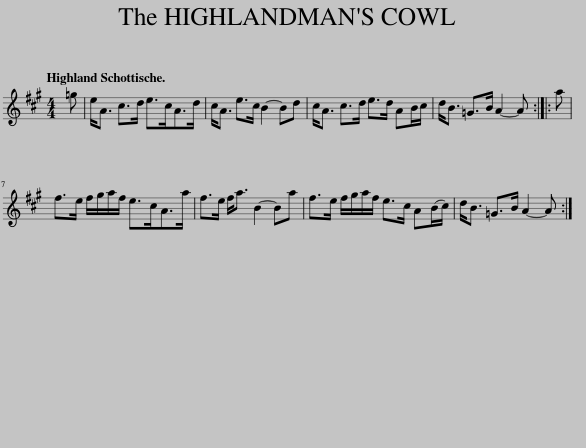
X:1
L:1/8
Q:1/4=120
M:4/4
I:linebreak $
K:A
V:1 treble
V:1
 =g | e<A c>d e>cA>d | c<A e>c B2- Bd | c<A c>d e>d AB/c/ | d<B =G>B A2- A :: %5
 a |$ f>e f/g/a/f/ e>cA>a | f>e f<a B2- Ba | f>e f/g/a/f/ e>c A(B/c/) | d<B =G>B A2- A :| %10
